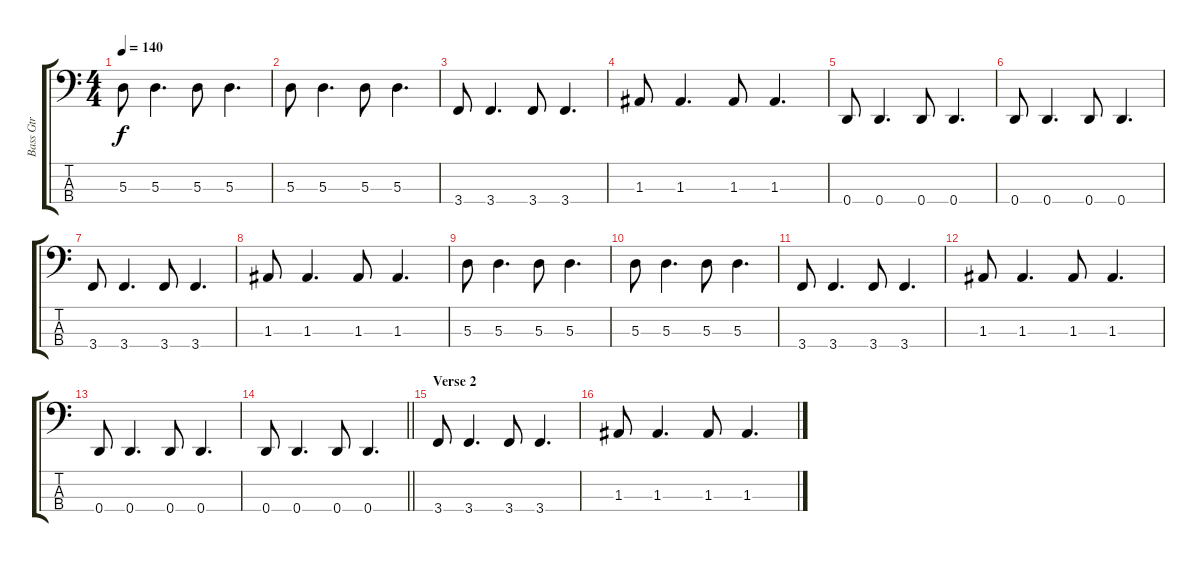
\track ("Bass Gtr" "Bass Gtr") {instrument electricbassfinger}
\staff {score tabs}
\tuning (G2 D2 A1 D1) {hide}
\ts (4 4)
\tempo 140
\clef f4
\ks c
5.3.8{dy f} 5.3.4{d} 5.3.8 5.3.4{d} |
5.3.8 5.3.4{d} 5.3.8 5.3.4{d} |
3.4.8 3.4.4{d} 3.4.8 3.4.4{d} |
1.3.8 1.3.4{d} 1.3.8 1.3.4{d} |
0.4.8 0.4.4{d} 0.4.8 0.4.4{d} |
0.4.8 0.4.4{d} 0.4.8 0.4.4{d} |
3.4.8 3.4.4{d} 3.4.8 3.4.4{d} |
1.3.8 1.3.4{d} 1.3.8 1.3.4{d} |
5.3.8 5.3.4{d} 5.3.8 5.3.4{d} |
5.3.8 5.3.4{d} 5.3.8 5.3.4{d} |
3.4.8 3.4.4{d} 3.4.8 3.4.4{d} |
1.3.8 1.3.4{d} 1.3.8 1.3.4{d} |
0.4.8 0.4.4{d} 0.4.8 0.4.4{d} |
\barLineRight lightlight
0.4.8 0.4.4{d} 0.4.8 0.4.4{d} |
\section ("" "Verse 2")
3.4.8 3.4.4{d} 3.4.8 3.4.4{d} |
1.3.8 1.3.4{d} 1.3.8 1.3.4{d}
